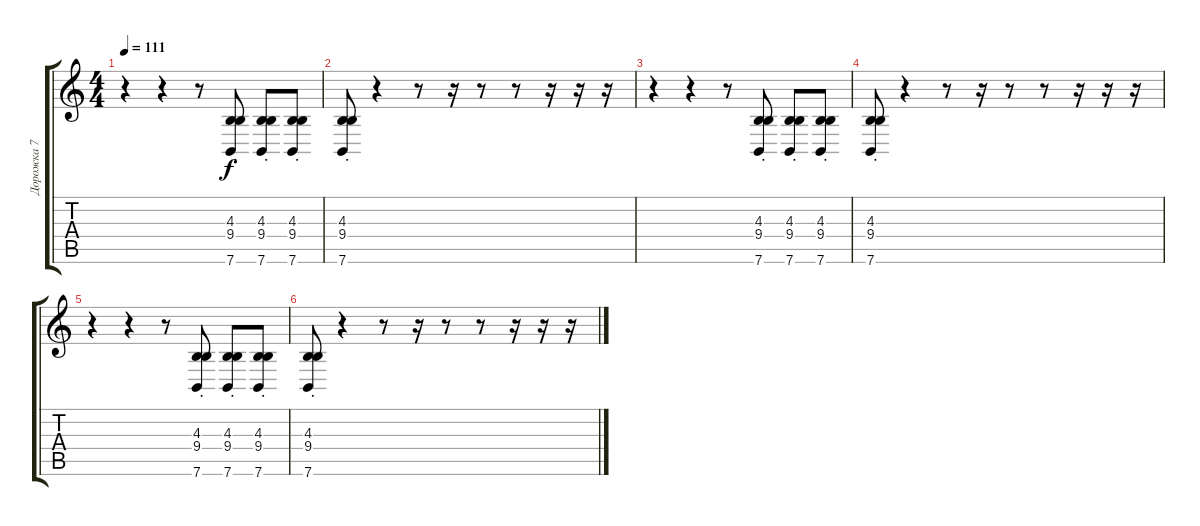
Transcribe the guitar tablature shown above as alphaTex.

\track ("Дорожка 7" "Дорожка 7") {instrument pad3polysynth}
\staff {score tabs}
\tuning (E4 B3 G3 D3 A2 E2) {hide}
\ts (4 4)
\tempo 111
\clef g2
\ks c
r.4{dy f} r.4 r.8 (4.3{st} 9.4 7.6).8 (4.3{st} 9.4 7.6).8 (4.3{st} 9.4 7.6).8 |
(4.3{st} 9.4 7.6).8 r.4 r.8 r.16 r.8 r.8 r.16 r.16 r.16 |
r.4 r.4 r.8 (4.3{st} 9.4 7.6).8 (4.3{st} 9.4 7.6).8 (4.3{st} 9.4 7.6).8 |
(4.3{st} 9.4 7.6).8 r.4 r.8 r.16 r.8 r.8 r.16 r.16 r.16 |
r.4 r.4 r.8 (4.3{st} 9.4 7.6).8 (4.3{st} 9.4 7.6).8 (4.3{st} 9.4 7.6).8 |
(4.3{st} 9.4 7.6).8 r.4 r.8 r.16 r.8 r.8 r.16 r.16 r.16
